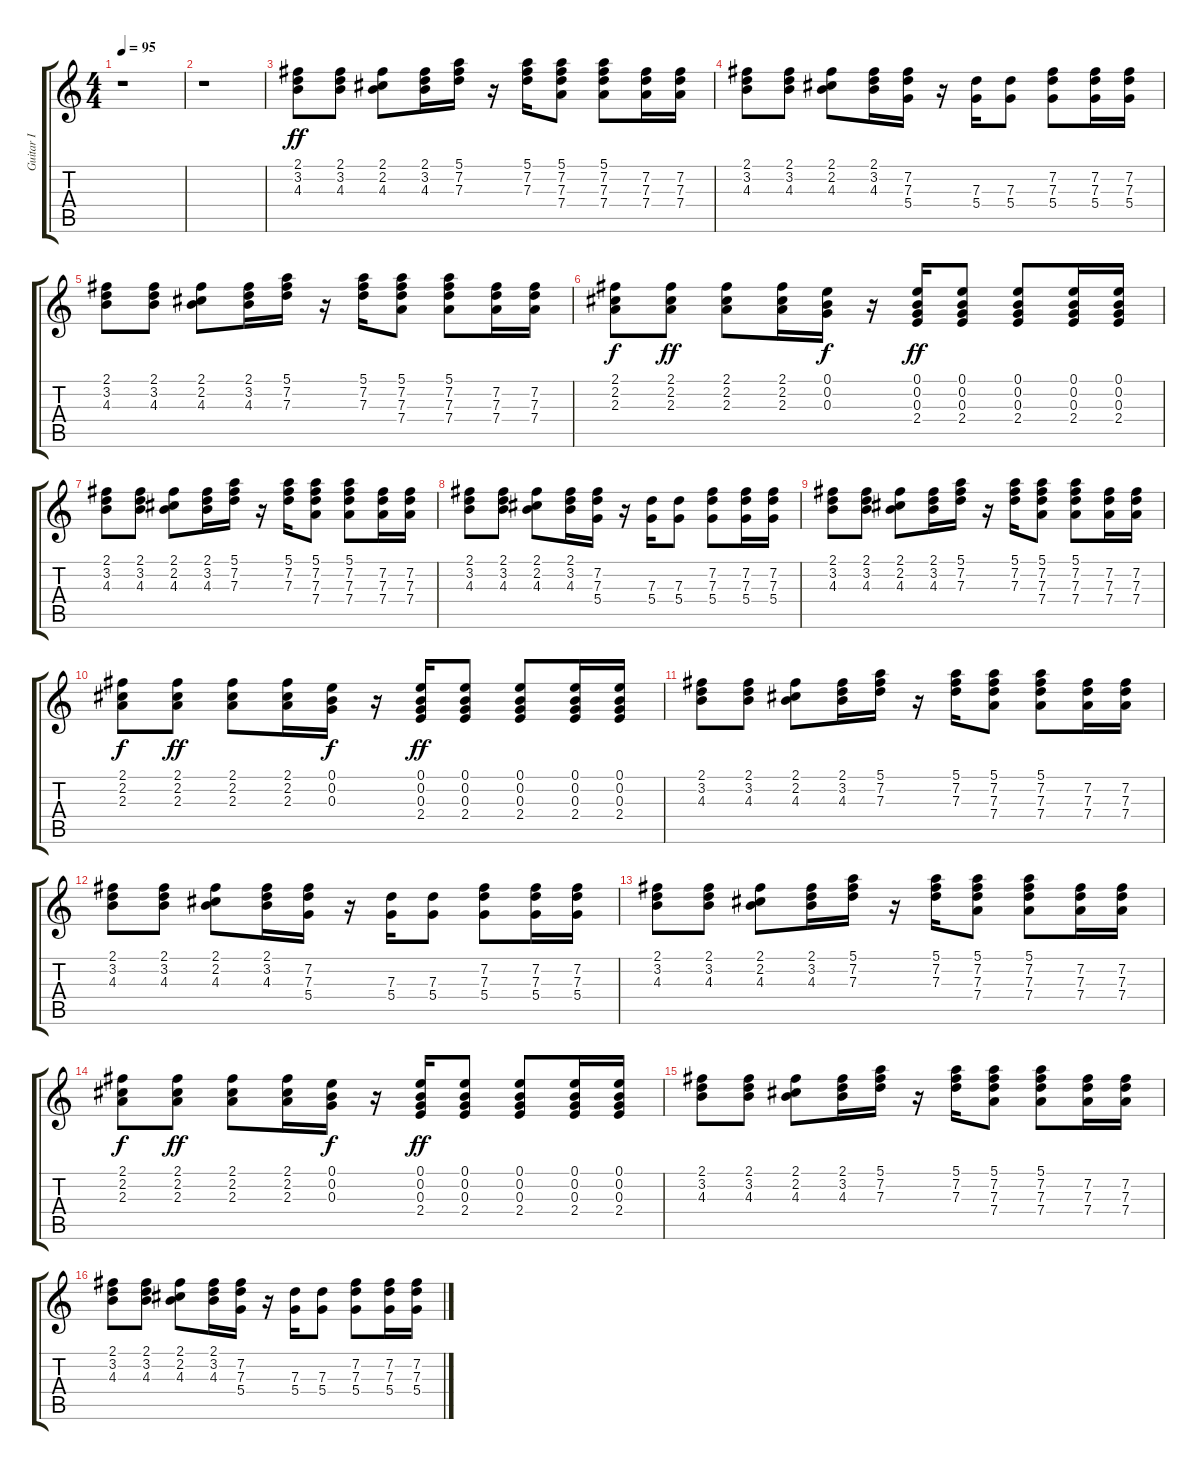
\track ("Guitar I" "Guitar I") {instrument electricguitarclean}
\staff {score tabs}
\tuning (E4 B3 G3 D3 A2 E2) {hide}
\ts (4 4)
\tempo 95
\clef g2
\ks c
r.1{dy ff instrument electricguitarclean} |
r.1 |
(2.1 3.2 4.3).8 (2.1 3.2 4.3).8 (2.1 2.2 4.3).8 (2.1 3.2 4.3).16 (5.1 7.2 7.3).16 r.16 (5.1 7.2 7.3).16 (5.1 7.2 7.3 7.4).8 (5.1 7.2 7.3 7.4).8 (7.2 7.3 7.4).16 (7.2 7.3 7.4).16 |
(2.1 3.2 4.3).8 (2.1 3.2 4.3).8 (2.1 2.2 4.3).8 (2.1 3.2 4.3).16 (7.2 7.3 5.4).16 r.16 (7.3 5.4).16 (7.3 5.4).8 (7.2 7.3 5.4).8 (7.2 7.3 5.4).16 (7.2 7.3 5.4).16 |
(2.1 3.2 4.3).8 (2.1 3.2 4.3).8 (2.1 2.2 4.3).8 (2.1 3.2 4.3).16 (5.1 7.2 7.3).16 r.16 (5.1 7.2 7.3).16 (5.1 7.2 7.3 7.4).8 (5.1 7.2 7.3 7.4).8 (7.2 7.3 7.4).16 (7.2 7.3 7.4).16 |
(2.1 2.2 2.3).8{dy f} (2.1 2.2 2.3).8{dy ff} (2.1 2.2 2.3).8 (2.1 2.2 2.3).16 (0.1 0.2 0.3).16{dy f} r.16 (0.1 0.2 0.3 2.4).16{dy ff} (0.1 0.2 0.3 2.4).8 (0.1 0.2 0.3 2.4).8 (0.1 0.2 0.3 2.4).16 (0.1 0.2 0.3 2.4).16 |
(2.1 3.2 4.3).8 (2.1 3.2 4.3).8 (2.1 2.2 4.3).8 (2.1 3.2 4.3).16 (5.1 7.2 7.3).16 r.16 (5.1 7.2 7.3).16 (5.1 7.2 7.3 7.4).8 (5.1 7.2 7.3 7.4).8 (7.2 7.3 7.4).16 (7.2 7.3 7.4).16 |
(2.1 3.2 4.3).8 (2.1 3.2 4.3).8 (2.1 2.2 4.3).8 (2.1 3.2 4.3).16 (7.2 7.3 5.4).16 r.16 (7.3 5.4).16 (7.3 5.4).8 (7.2 7.3 5.4).8 (7.2 7.3 5.4).16 (7.2 7.3 5.4).16 |
(2.1 3.2 4.3).8 (2.1 3.2 4.3).8 (2.1 2.2 4.3).8 (2.1 3.2 4.3).16 (5.1 7.2 7.3).16 r.16 (5.1 7.2 7.3).16 (5.1 7.2 7.3 7.4).8 (5.1 7.2 7.3 7.4).8 (7.2 7.3 7.4).16 (7.2 7.3 7.4).16 |
(2.1 2.2 2.3).8{dy f} (2.1 2.2 2.3).8{dy ff} (2.1 2.2 2.3).8 (2.1 2.2 2.3).16 (0.1 0.2 0.3).16{dy f} r.16 (0.1 0.2 0.3 2.4).16{dy ff} (0.1 0.2 0.3 2.4).8 (0.1 0.2 0.3 2.4).8 (0.1 0.2 0.3 2.4).16 (0.1 0.2 0.3 2.4).16 |
(2.1 3.2 4.3).8 (2.1 3.2 4.3).8 (2.1 2.2 4.3).8 (2.1 3.2 4.3).16 (5.1 7.2 7.3).16 r.16 (5.1 7.2 7.3).16 (5.1 7.2 7.3 7.4).8 (5.1 7.2 7.3 7.4).8 (7.2 7.3 7.4).16 (7.2 7.3 7.4).16 |
(2.1 3.2 4.3).8 (2.1 3.2 4.3).8 (2.1 2.2 4.3).8 (2.1 3.2 4.3).16 (7.2 7.3 5.4).16 r.16 (7.3 5.4).16 (7.3 5.4).8 (7.2 7.3 5.4).8 (7.2 7.3 5.4).16 (7.2 7.3 5.4).16 |
(2.1 3.2 4.3).8 (2.1 3.2 4.3).8 (2.1 2.2 4.3).8 (2.1 3.2 4.3).16 (5.1 7.2 7.3).16 r.16 (5.1 7.2 7.3).16 (5.1 7.2 7.3 7.4).8 (5.1 7.2 7.3 7.4).8 (7.2 7.3 7.4).16 (7.2 7.3 7.4).16 |
(2.1 2.2 2.3).8{dy f} (2.1 2.2 2.3).8{dy ff} (2.1 2.2 2.3).8 (2.1 2.2 2.3).16 (0.1 0.2 0.3).16{dy f} r.16 (0.1 0.2 0.3 2.4).16{dy ff} (0.1 0.2 0.3 2.4).8 (0.1 0.2 0.3 2.4).8 (0.1 0.2 0.3 2.4).16 (0.1 0.2 0.3 2.4).16 |
(2.1 3.2 4.3).8 (2.1 3.2 4.3).8 (2.1 2.2 4.3).8 (2.1 3.2 4.3).16 (5.1 7.2 7.3).16 r.16 (5.1 7.2 7.3).16 (5.1 7.2 7.3 7.4).8 (5.1 7.2 7.3 7.4).8 (7.2 7.3 7.4).16 (7.2 7.3 7.4).16 |
(2.1 3.2 4.3).8 (2.1 3.2 4.3).8 (2.1 2.2 4.3).8 (2.1 3.2 4.3).16 (7.2 7.3 5.4).16 r.16 (7.3 5.4).16 (7.3 5.4).8 (7.2 7.3 5.4).8 (7.2 7.3 5.4).16 (7.2 7.3 5.4).16
